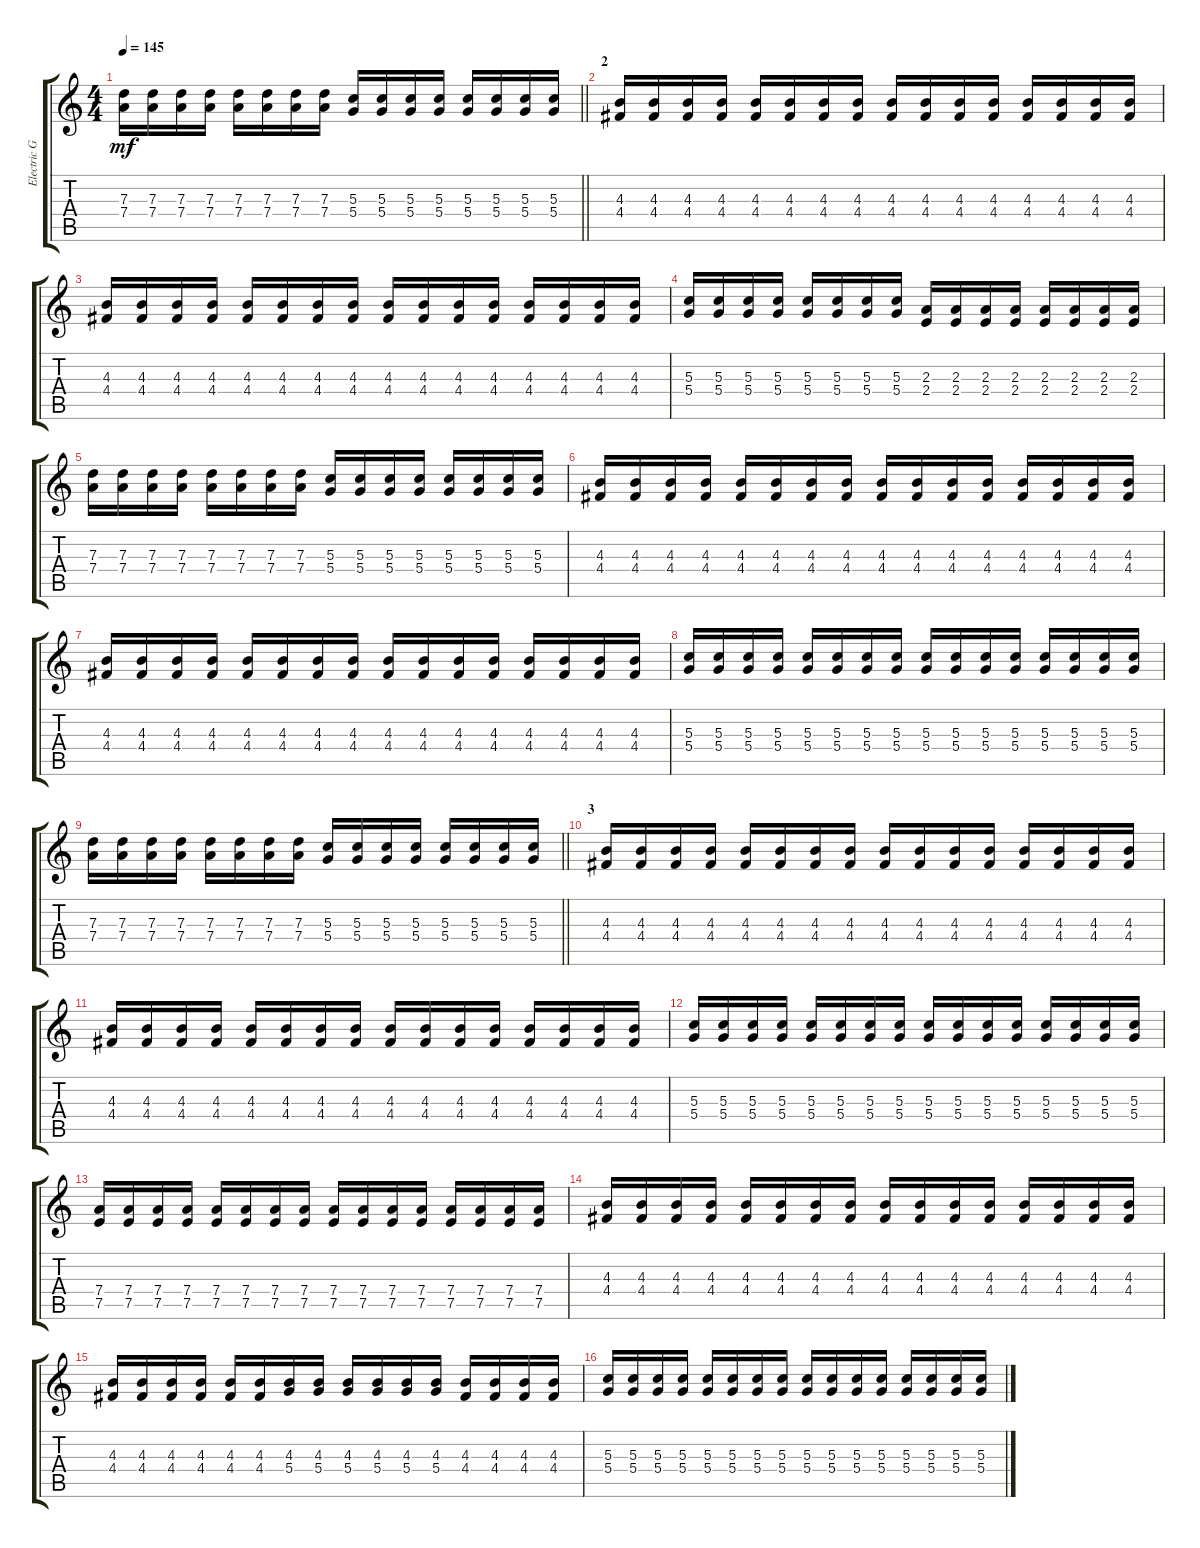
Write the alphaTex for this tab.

\track ("Electric Guitar" "Electric G") {instrument distortionguitar}
\staff {score tabs}
\tuning (E4 B3 G3 D3 A2 E2) {hide}
\ts (4 4)
\tempo 145
\clef g2
\barLineRight lightlight
\ks c
(7.3 7.4).16{dy mf} (7.3 7.4).16 (7.3 7.4).16 (7.3 7.4).16 (7.3 7.4).16 (7.3 7.4).16 (7.3 7.4).16 (7.3 7.4).16 (5.3 5.4).16 (5.3 5.4).16 (5.3 5.4).16 (5.3 5.4).16 (5.3 5.4).16 (5.3 5.4).16 (5.3 5.4).16 (5.3 5.4).16 |
\section ("" "2")
(4.3 4.4).16 (4.3 4.4).16 (4.3 4.4).16 (4.3 4.4).16 (4.3 4.4).16 (4.3 4.4).16 (4.3 4.4).16 (4.3 4.4).16 (4.3 4.4).16 (4.3 4.4).16 (4.3 4.4).16 (4.3 4.4).16 (4.3 4.4).16 (4.3 4.4).16 (4.3 4.4).16 (4.3 4.4).16 |
(4.3 4.4).16 (4.3 4.4).16 (4.3 4.4).16 (4.3 4.4).16 (4.3 4.4).16 (4.3 4.4).16 (4.3 4.4).16 (4.3 4.4).16 (4.3 4.4).16 (4.3 4.4).16 (4.3 4.4).16 (4.3 4.4).16 (4.3 4.4).16 (4.3 4.4).16 (4.3 4.4).16 (4.3 4.4).16 |
(5.3 5.4).16 (5.3 5.4).16 (5.3 5.4).16 (5.3 5.4).16 (5.3 5.4).16 (5.3 5.4).16 (5.3 5.4).16 (5.3 5.4).16 (2.3 2.4).16 (2.3 2.4).16 (2.3 2.4).16 (2.3 2.4).16 (2.3 2.4).16 (2.3 2.4).16 (2.3 2.4).16 (2.3 2.4).16 |
(7.3 7.4).16 (7.3 7.4).16 (7.3 7.4).16 (7.3 7.4).16 (7.3 7.4).16 (7.3 7.4).16 (7.3 7.4).16 (7.3 7.4).16 (5.3 5.4).16 (5.3 5.4).16 (5.3 5.4).16 (5.3 5.4).16 (5.3 5.4).16 (5.3 5.4).16 (5.3 5.4).16 (5.3 5.4).16 |
(4.3 4.4).16 (4.3 4.4).16 (4.3 4.4).16 (4.3 4.4).16 (4.3 4.4).16 (4.3 4.4).16 (4.3 4.4).16 (4.3 4.4).16 (4.3 4.4).16 (4.3 4.4).16 (4.3 4.4).16 (4.3 4.4).16 (4.3 4.4).16 (4.3 4.4).16 (4.3 4.4).16 (4.3 4.4).16 |
(4.3 4.4).16 (4.3 4.4).16 (4.3 4.4).16 (4.3 4.4).16 (4.3 4.4).16 (4.3 4.4).16 (4.3 4.4).16 (4.3 4.4).16 (4.3 4.4).16 (4.3 4.4).16 (4.3 4.4).16 (4.3 4.4).16 (4.3 4.4).16 (4.3 4.4).16 (4.3 4.4).16 (4.3 4.4).16 |
(5.3 5.4).16 (5.3 5.4).16 (5.3 5.4).16 (5.3 5.4).16 (5.3 5.4).16 (5.3 5.4).16 (5.3 5.4).16 (5.3 5.4).16 (5.3 5.4).16 (5.3 5.4).16 (5.3 5.4).16 (5.3 5.4).16 (5.3 5.4).16 (5.3 5.4).16 (5.3 5.4).16 (5.3 5.4).16 |
\barLineRight lightlight
(7.3 7.4).16 (7.3 7.4).16 (7.3 7.4).16 (7.3 7.4).16 (7.3 7.4).16 (7.3 7.4).16 (7.3 7.4).16 (7.3 7.4).16 (5.3 5.4).16 (5.3 5.4).16 (5.3 5.4).16 (5.3 5.4).16 (5.3 5.4).16 (5.3 5.4).16 (5.3 5.4).16 (5.3 5.4).16 |
\section ("" "3")
(4.3 4.4).16 (4.3 4.4).16 (4.3 4.4).16 (4.3 4.4).16 (4.3 4.4).16 (4.3 4.4).16 (4.3 4.4).16 (4.3 4.4).16 (4.3 4.4).16 (4.3 4.4).16 (4.3 4.4).16 (4.3 4.4).16 (4.3 4.4).16 (4.3 4.4).16 (4.3 4.4).16 (4.3 4.4).16 |
(4.3 4.4).16 (4.3 4.4).16 (4.3 4.4).16 (4.3 4.4).16 (4.3 4.4).16 (4.3 4.4).16 (4.3 4.4).16 (4.3 4.4).16 (4.3 4.4).16 (4.3 4.4).16 (4.3 4.4).16 (4.3 4.4).16 (4.3 4.4).16 (4.3 4.4).16 (4.3 4.4).16 (4.3 4.4).16 |
(5.3 5.4).16 (5.3 5.4).16 (5.3 5.4).16 (5.3 5.4).16 (5.3 5.4).16 (5.3 5.4).16 (5.3 5.4).16 (5.3 5.4).16 (5.3 5.4).16 (5.3 5.4).16 (5.3 5.4).16 (5.3 5.4).16 (5.3 5.4).16 (5.3 5.4).16 (5.3 5.4).16 (5.3 5.4).16 |
(7.4 7.5).16 (7.4 7.5).16 (7.4 7.5).16 (7.4 7.5).16 (7.4 7.5).16 (7.4 7.5).16 (7.4 7.5).16 (7.4 7.5).16 (7.4 7.5).16 (7.4 7.5).16 (7.4 7.5).16 (7.4 7.5).16 (7.4 7.5).16 (7.4 7.5).16 (7.4 7.5).16 (7.4 7.5).16 |
(4.3 4.4).16 (4.3 4.4).16 (4.3 4.4).16 (4.3 4.4).16 (4.3 4.4).16 (4.3 4.4).16 (4.3 4.4).16 (4.3 4.4).16 (4.3 4.4).16 (4.3 4.4).16 (4.3 4.4).16 (4.3 4.4).16 (4.3 4.4).16 (4.3 4.4).16 (4.3 4.4).16 (4.3 4.4).16 |
(4.3 4.4).16 (4.3 4.4).16 (4.3 4.4).16 (4.3 4.4).16 (4.3 4.4).16 (4.3 4.4).16 (4.3 5.4).16 (4.3 5.4).16 (4.3 5.4).16 (4.3 5.4).16 (4.3 5.4).16 (4.3 5.4).16 (4.3 4.4).16 (4.3 4.4).16 (4.3 4.4).16 (4.3 4.4).16 |
(5.3 5.4).16 (5.3 5.4).16 (5.3 5.4).16 (5.3 5.4).16 (5.3 5.4).16 (5.3 5.4).16 (5.3 5.4).16 (5.3 5.4).16 (5.3 5.4).16 (5.3 5.4).16 (5.3 5.4).16 (5.3 5.4).16 (5.3 5.4).16 (5.3 5.4).16 (5.3 5.4).16 (5.3 5.4).16
